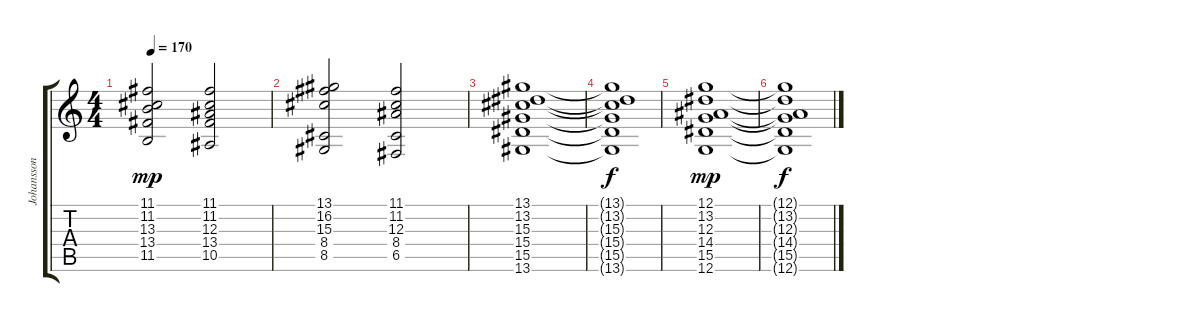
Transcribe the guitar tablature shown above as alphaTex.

\track ("Johansson" "Johansson") {instrument lead1square}
\staff {score tabs}
\tuning (G4 D4 Bb3 F3 C3 G2) {hide}
\ts (4 4)
\tempo 170
\clef g2
\ks c
(11.1 11.2 13.3 13.4 11.5).2{dy mp} (11.1 11.2 12.3 13.4 10.5).2 |
(13.1 16.2 15.3 8.4 8.5).2 (11.1 11.2 12.3 8.4 6.5).2 |
(13.1 13.2 15.3 15.4 15.5 13.6).1{instrument choiraahs} |
(13.1{t} 13.2{t} 15.3{t} 15.4{t} 15.5{t} 13.6{t}).1{dy f} |
(12.1 13.2 12.3 14.4 15.5 12.6).1{dy mp} |
(12.1{t} 13.2{t} 12.3{t} 14.4{t} 15.5{t} 12.6{t}).1{dy f}
